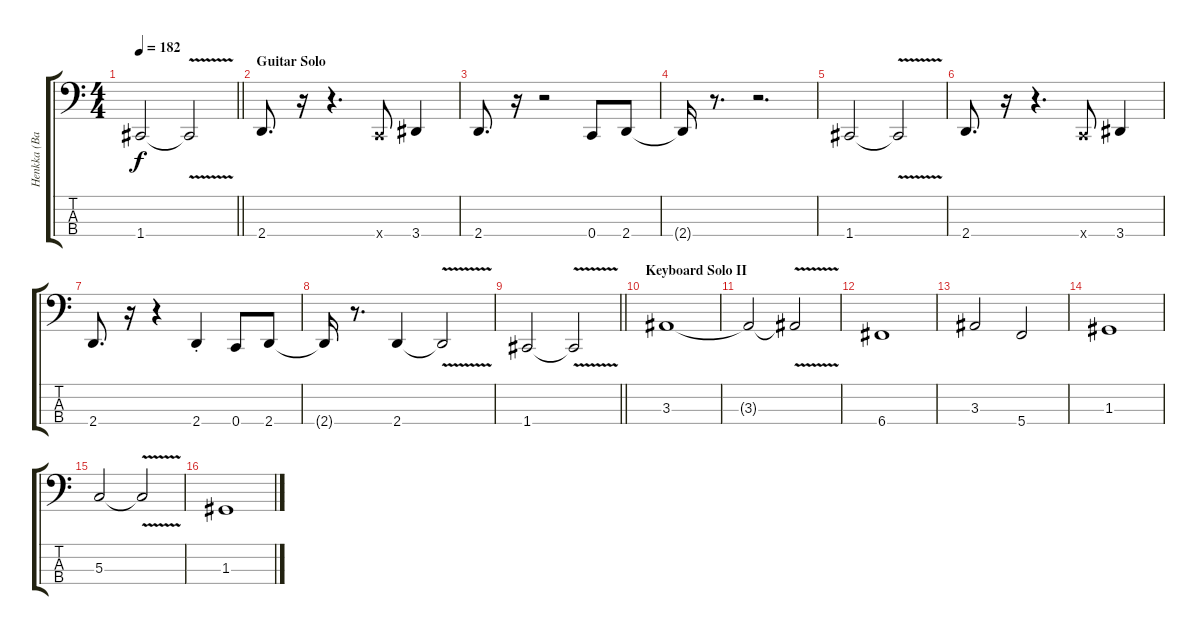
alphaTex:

\track ("Henkka (Bass)" "Henkka (Ba") {instrument electricbasspick}
\staff {score tabs}
\tuning (F2 C2 G1 C1) {hide}
\ts (4 4)
\tempo 182
\clef f4
\barLineRight lightlight
\ks c
1.4.2{dy f} 1.4{v t}.2 |
\section ("" "Guitar Solo")
2.4.8{d} r.16 r.4{d} 0.4{x}.8 3.4.4 |
2.4.8{d} r.16 r.2 0.4.8 2.4.8 |
2.4{t}.16 r.8{d} r.2{d} |
1.4.2 1.4{v t}.2 |
2.4.8{d} r.16 r.4{d} 0.4{x}.8 3.4.4 |
2.4.8{d} r.16 r.4 2.4{st}.4 0.4.8 2.4.8 |
2.4{t}.16 r.8{d} 2.4.4 2.4{v t}.2 |
\barLineRight lightlight
1.4.2 1.4{v t}.2 |
\section ("" "Keyboard Solo II")
3.3.1{volume 14} |
3.3{t}.2 3.3{v t}.2 |
6.4.1 |
3.3.2 5.4.2 |
1.3.1 |
5.3.2 5.3{v t}.2 |
1.3.1
